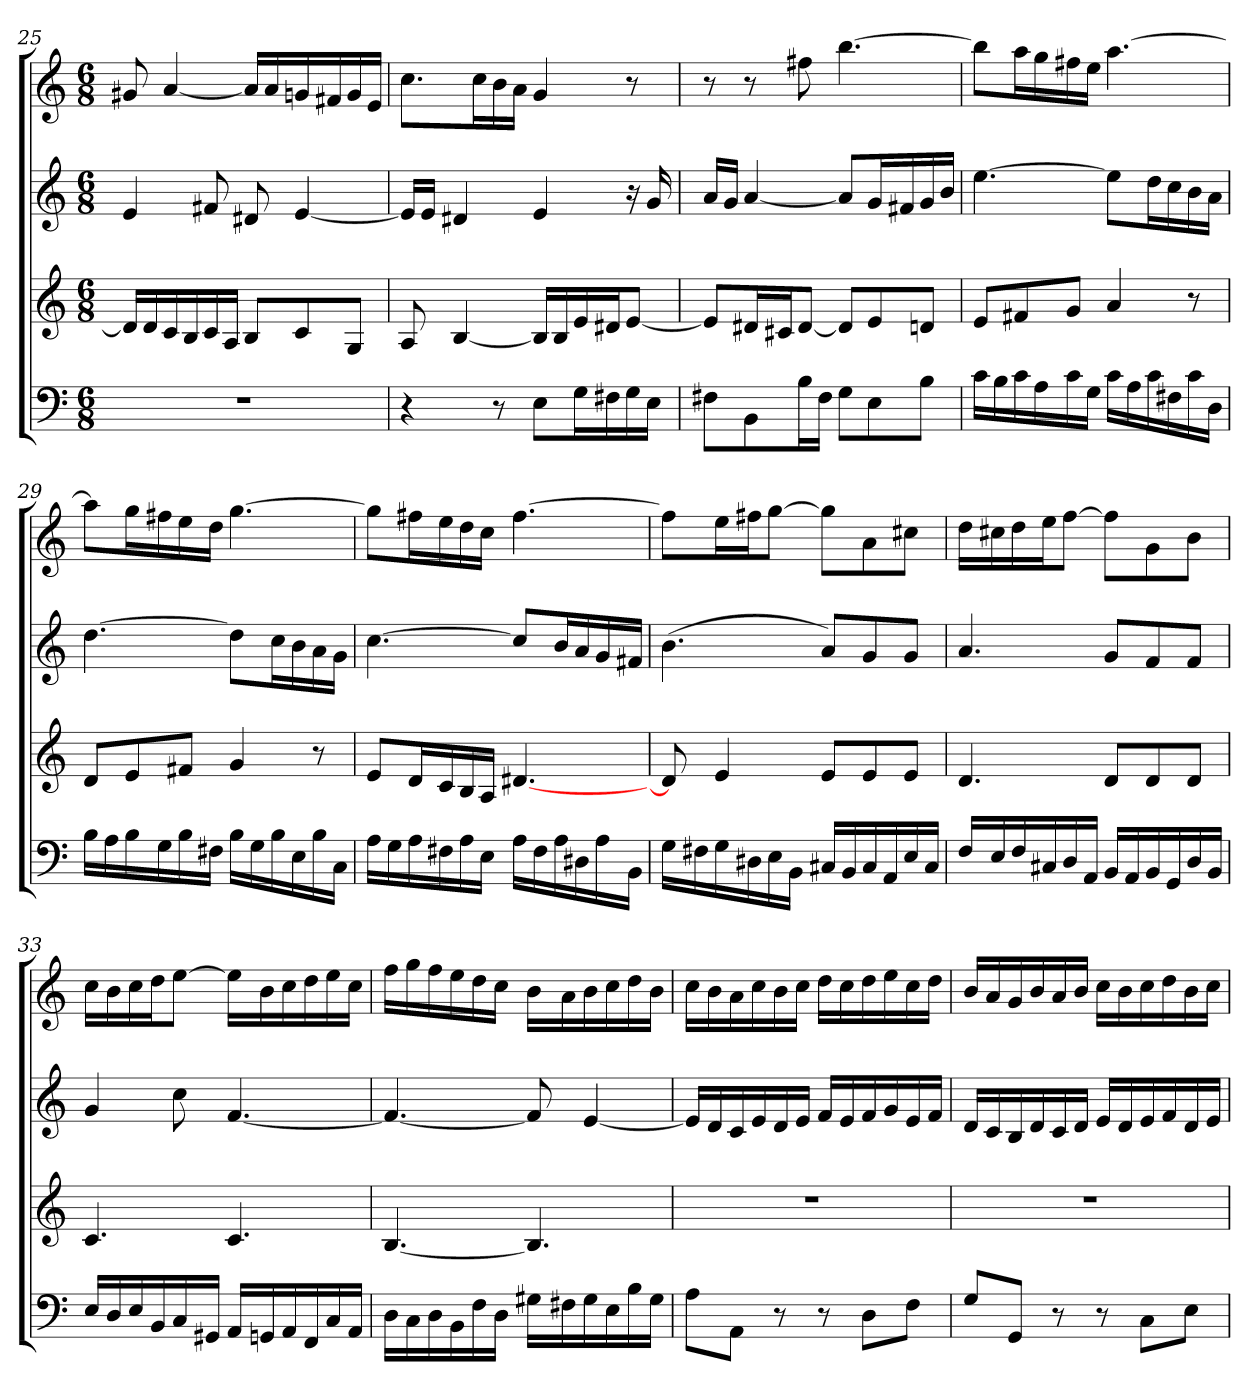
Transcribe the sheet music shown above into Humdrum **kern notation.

**kern	**kern	**kern	**kern
*part4	*part3	*part2	*part1
*staff4	*staff3	*staff2	*staff1
*k[]	*k[]	*k[]	*k[]
*M6/8	*M6/8	*M6/8	*M6/8
=25	=25	=25	=25
2.r	16dLL]	4e	8g#X
.	16d	.	.
.	16c	.	[4a
.	16B	.	.
.	16c	8f#X	.
.	16AJJ	.	.
.	8BL	8d#X	16aLL]
.	.	.	16a
.	8c	[4e	16gn
.	.	.	16f#X
.	8GJ	.	16g
.	.	.	16eJJ
=26	=26	=26	=26
4r	8A	16eLL]	8.ccL
.	.	16eJJ	.
.	[4B	4d#X	.
.	.	.	16ccL
8r	.	.	16b
.	.	.	16aJJ
8EL	16BLL]	4e	4g
.	16B	.	.
16GL	16e	.	.
16F#X	16d#XJ	.	.
16G	[8eJ	16r	8r
16EJJ	.	16g	.
=27	=27	=27	=27
8F#XL	8eL]	16aLL	8r
.	.	16gJJ	.
8BB	16d#XL	[4a	8r
.	16c#XJ	.	.
16BL	[8d#J	.	8ff#X
16F#JJ	.	.	.
8GL	8d#L]	8aL]	[4.bb
8E	8e	16gL	.
.	.	16f#X	.
8BJ	8dnJ	16g	.
.	.	16bJJ	.
=28	=28	=28	=28
16cLL	8eL	[4.ee	8bbL]
16B	.	.	.
16c	8f#X	.	16aaL
16A	.	.	16gg
16c	8gJ	.	16ff#X
16GJJ	.	.	16eeJJ
16cLL	4a	8eeL]	[4.aa
16A	.	.	.
16c	.	16ddL	.
16F#X	.	16cc	.
16c	8r	16b	.
16DJJ	.	16aJJ	.
=29	=29	=29	=29
16BLL	8dL	[4.dd	8aaL]
16A	.	.	.
16B	8e	.	16ggL
16G	.	.	16ff#X
16B	8f#XJ	.	16ee
16F#XJJ	.	.	16ddJJ
16BLL	4g	8ddL]	[4.gg
16G	.	.	.
16B	.	16ccL	.
16E	.	16b	.
16B	8r	16a	.
16CJJ	.	16gJJ	.
=30	=30	=30	=30
16ALL	8eL	[4.cc	8ggL]
16G	.	.	.
16A	16dL	.	16ff#XL
16F#X	16c	.	16ee
16A	16B	.	16dd
16EJJ	16AJJ	.	16ccJJ
16ALL	[4.d#X	8ccL]	[4.ff#
16F#	.	.	.
16A	.	16bL	.
16D#X	.	16a	.
16A	.	16g	.
16BBJJ	.	16f#XJJ	.
=31	=31	=31	=31
16GLL	8d]	(4.b	8ff#L]
16F#X	.	.	.
16G	4e	.	16eeL
16D#X	.	.	16ff#XJ
16E	.	.	[8ggJ
16BBJJ	.	.	.
16C#XLL	8eL	8aL)	8ggL]
16BB	.	.	.
16C#	8e	8g	8a
16AA	.	.	.
16E	8eJ	8gJ	8cc#XJ
16C#JJ	.	.	.
=32	=32	=32	=32
16FLL	4.d	4.a	16ddLL
16E	.	.	16cc#X
16F	.	.	16dd
16C#X	.	.	16eeJ
16D	.	.	[8ffJ
16AAJJ	.	.	.
16BBLL	8dL	8gL	8ffL]
16AA	.	.	.
16BB	8d	8f	8g
16GG	.	.	.
16D	8dJ	8fJ	8bJ
16BBJJ	.	.	.
=33	=33	=33	=33
16ELL	4.c	4g	16ccLL
16D	.	.	16b
16E	.	.	16cc
16BB	.	.	16ddJ
16C	.	8cc	[8eeJ
16GG#XJJ	.	.	.
16AALL	4.c	[4.f	16eeLL]
16GGn	.	.	16b
16AA	.	.	16cc
16FF	.	.	16dd
16C	.	.	16ee
16AAJJ	.	.	16ccJJ
=34	=34	=34	=34
16DLL	[4.B	4.f_	16ffLL
16C	.	.	16gg
16D	.	.	16ff
16BB	.	.	16ee
16F	.	.	16dd
16DJJ	.	.	16ccJJ
16G#XLL	4.B]	8f]	16bLL
16F#X	.	.	16a
16G#	.	[4e	16b
16E	.	.	16cc
16B	.	.	16dd
16G#JJ	.	.	16bJJ
=35	=35	=35	=35
8AL	2.r	16eLL]	16ccLL
.	.	16d	16b
8AAJ	.	16c	16a
.	.	16e	16cc
8r	.	16d	16b
.	.	16eJJ	16ccJJ
8r	.	16fLL	16ddLL
.	.	16e	16cc
8DL	.	16f	16dd
.	.	16g	16ee
8FJ	.	16e	16cc
.	.	16fJJ	16ddJJ
=36	=36	=36	=36
8GL	2.r	16dLL	16bLL
.	.	16c	16a
8GGJ	.	16B	16g
.	.	16d	16b
8r	.	16c	16a
.	.	16dJJ	16bJJ
8r	.	16eLL	16ccLL
.	.	16d	16b
8CL	.	16e	16cc
.	.	16f	16dd
8EJ	.	16d	16b
.	.	16eJJ	16ccJJ
=	=	=	=
*-	*-	*-	*-
